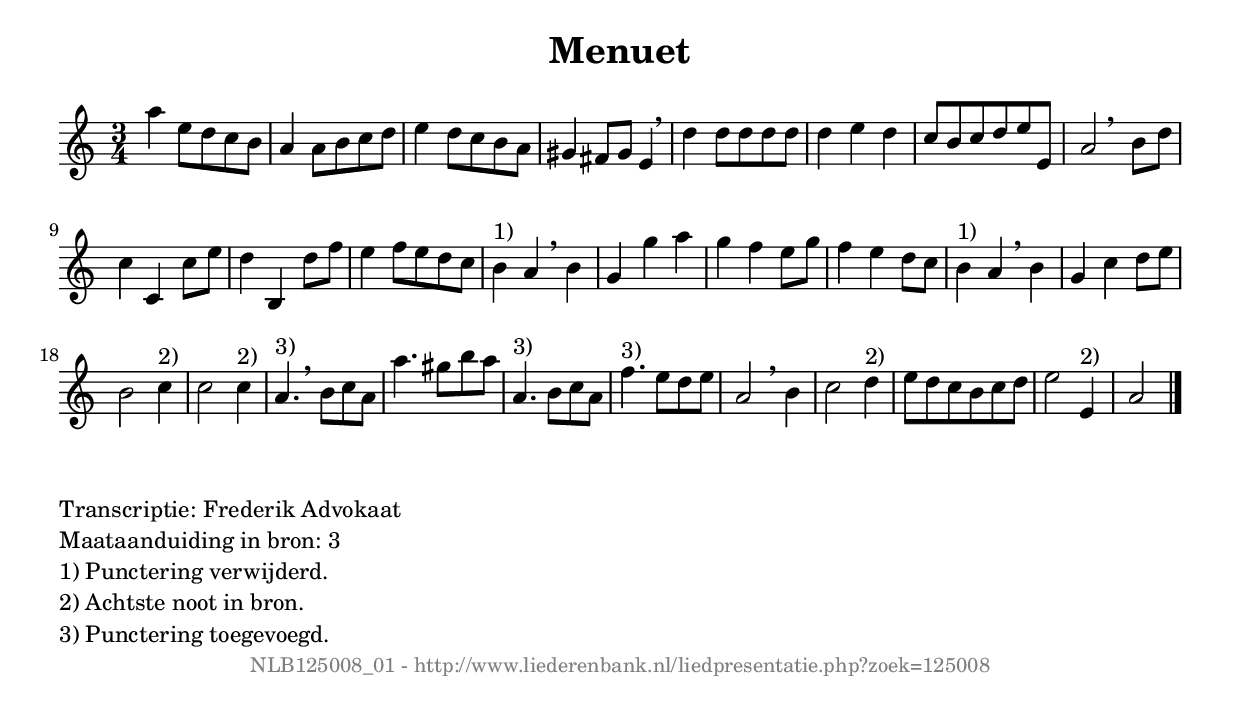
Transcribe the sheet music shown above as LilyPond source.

%
% produced by wce2krn 1.64 (7 June 2014)
%
\version"2.16"
#(append! paper-alist '(("long" . (cons (* 210 mm) (* 2000 mm)))))
#(set-default-paper-size "long")
sb = {\breathe}
mBreak = {\breathe }
bBreak = {\breathe }
x = {\once\override NoteHead #'style = #'cross }
gl=\glissando
itime={\override Staff.TimeSignature #'stencil = ##f }
ficta = {\once\set suggestAccidentals = ##t}
fine = {\once\override Score.RehearsalMark #'self-alignment-X = #1 \mark \markup {\italic{Fine}}}
dc = {\once\override Score.RehearsalMark #'self-alignment-X = #1 \mark \markup {\italic{D.C.}}}
dcf = {\once\override Score.RehearsalMark #'self-alignment-X = #1 \mark \markup {\italic{D.C. al Fine}}}
dcc = {\once\override Score.RehearsalMark #'self-alignment-X = #1 \mark \markup {\italic{D.C. al Coda}}}
ds = {\once\override Score.RehearsalMark #'self-alignment-X = #1 \mark \markup {\italic{D.S.}}}
dsf = {\once\override Score.RehearsalMark #'self-alignment-X = #1 \mark \markup {\italic{D.S. al Fine}}}
dsc = {\once\override Score.RehearsalMark #'self-alignment-X = #1 \mark \markup {\italic{D.S. al Coda}}}
pv = {\set Score.repeatCommands = #'((volta "1"))}
sv = {\set Score.repeatCommands = #'((volta "2"))}
tv = {\set Score.repeatCommands = #'((volta "3"))}
qv = {\set Score.repeatCommands = #'((volta "4"))}
xv = {\set Score.repeatCommands = #'((volta #f))}
\header{ tagline = ""
title = "Menuet"
}
\score {{
\key a \minor
\relative g'
{
\set melismaBusyProperties = #'()
\time 3/4
\tempo 4=120
\override Score.MetronomeMark #'transparent = ##t
\override Score.RehearsalMark #'break-visibility = #(vector #t #t #f)
a'4 e8 d c b a4 a8 b c d e4 d8 c b a gis4 fis8 gis e4 \mBreak \bar "|"
d'4 d8 d d d d4 e d c8 b c d e e, a2 \bar ":|" \bBreak
b8 d | c4 c, c'8 e d4 b, d'8 f e4 f8 e d c b4^"1)" a \mBreak
b4 | g g' a g f e8 g f4 e d8 c b4^"1)" a \mBreak
b4 | g c d8 e b2 c4^"2)" c2 c4^"2)" a4.^"3)" \mBreak
b8 c a | a'4. gis8 b a a,4.^"3)" b8 c a f'4.^"3)" e8 d e a,2 \mBreak
b4 c2 d4^"2)" e8 d c b c d e2 e,4^"2)" a2 \bar "|."
 }}
 \midi { }
 \layout {
            indent = 0.0\cm
}
}
\markup { \wordwrap-string #" 
Transcriptie: Frederik Advokaat

Maataanduiding in bron: 3

1) Punctering verwijderd.

2) Achtste noot in bron.

3) Punctering toegevoegd.
"}
\markup { \vspace #0 } \markup { \with-color #grey \fill-line { \center-column { \smaller "NLB125008_01 - http://www.liederenbank.nl/liedpresentatie.php?zoek=125008" } } }
